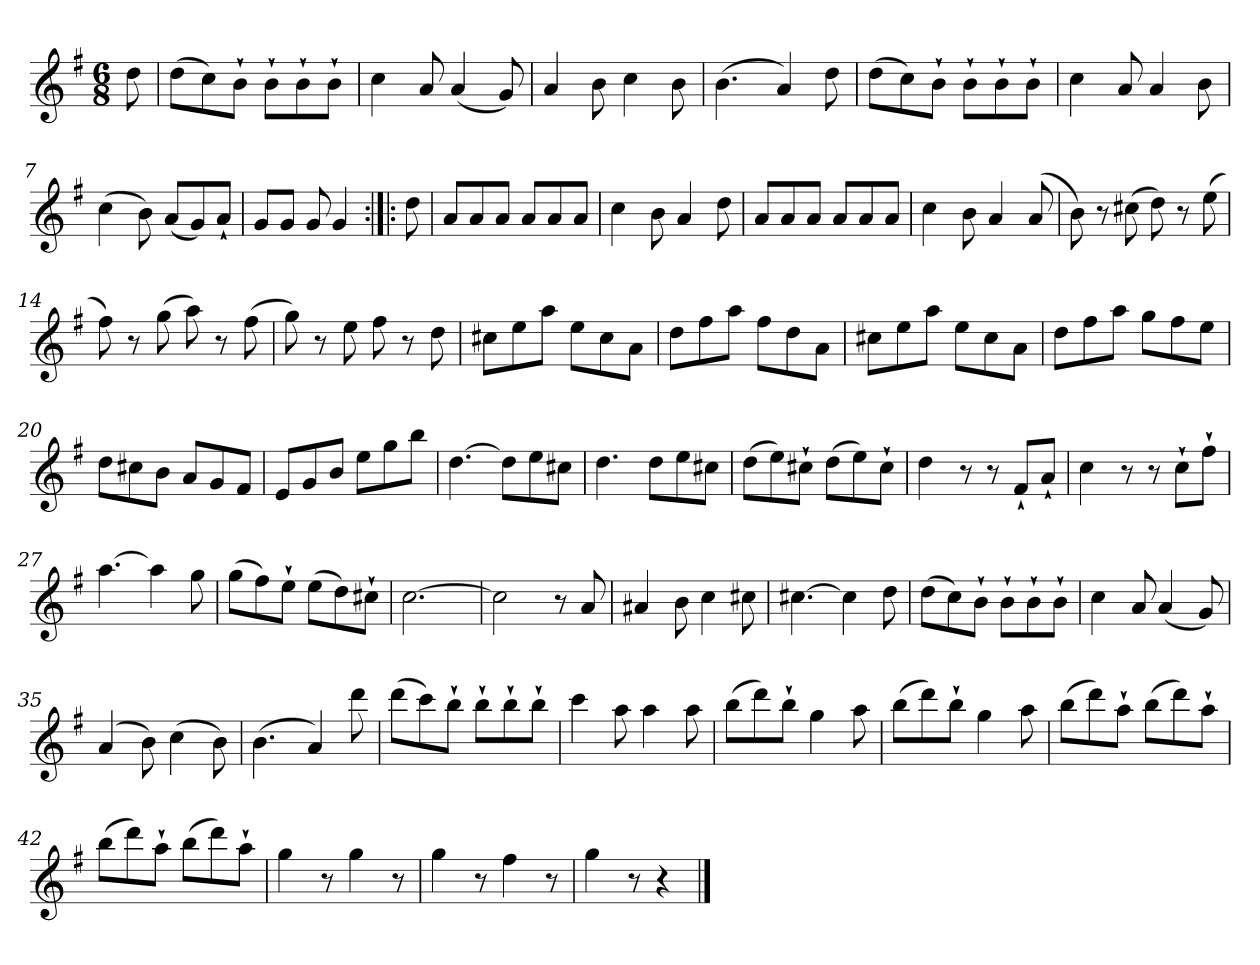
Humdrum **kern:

**kern
*part1
*staff1
*clefG2
*k[f#]
*G:
*M6/8
*MM120
=
8dd
=1
(8dd\L
8cc\)
8b`\J
8b`\L
8b`\
8b`\J
=2
4cc
8a
(4a
8g)
=3
4a
8b
4cc
8b
=4
(4.b
4a)
8dd
=5
(8dd\L
8cc\)
8b`\J
8b`\L
8b`\
8b`\J
=6
4cc
8a
4a
8b
=7
(4cc
8b)
(8a/L
8g/)
8a`/J
=8
8g/L
8g/J
8g
4g
=:|!|:
8dd
=9
8a/L
8a/
8a/J
8a/L
8a/
8a/J
=10
4cc
8b
4a
8dd
=11
8a/L
8a/
8a/J
8a/L
8a/
8a/J
=12
4cc
8b
4a
(8a
=13
8b)
8r
(8cc#X
8dd)
8r
(8ee
=14
8ff#)
8r
(8gg
8aa)
8r
(8ff#
=15
8gg)
8r
8ee
8ff#
8r
8dd
=16
8cc#X\L
8ee\
8aa\J
8ee\L
8cc#\
8a\J
=17
8dd\L
8ff#\
8aa\J
8ff#\L
8dd\
8a\J
=18
8cc#X\L
8ee\
8aa\J
8ee\L
8cc#\
8a\J
=19
8dd\L
8ff#\
8aa\J
8gg\L
8ff#\
8ee\J
=20
8dd\L
8cc#X\
8b\J
8a/L
8g/
8f#/J
=21
8e/L
8g/
8b/J
8ee\L
8gg\
8bb\J
=22
[4.dd
8dd\L]
8ee\
8cc#X\J
=23
4.dd
8dd\L
8ee\
8cc#X\J
=24
(8dd\L
8ee\)
8cc#X`\J
(8dd\L
8ee\)
8cc#`\J
=25
4dd
8r
8r
8f#`/L
8a`/J
=26
4cc
8r
8r
8cc`\L
8ff#`\J
=27
[4.aa
4aa]
8gg
=28
(8gg\L
8ff#\)
8ee`\J
(8ee\L
8dd\)
8cc#X`\J
=29
[2.cc
=30
2cc]
8r
8a
=31
4a#X
8b
4cc
8cc#X
=32
[4.cc#X
4cc#]
8dd
=33
(8dd\L
8cc\)
8b`\J
8b`\L
8b`\
8b`\J
=34
4cc
8a
(4a
8g)
=35
(4a
8b)
(4cc
8b)
=36
(4.b
4a)
8ddd
=37
(8ddd\L
8ccc\)
8bb`\J
8bb`\L
8bb`\
8bb`\J
=38
4ccc
8aa
4aa
8aa
=39
(8bb\L
8ddd\)
8bb`\J
4gg
8aa
=40
(8bb\L
8ddd\)
8bb`\J
4gg
8aa
=41
(8bb\L
8ddd\)
8aa`\J
(8bb\L
8ddd\)
8aa`\J
=42
(8bb\L
8ddd\)
8aa`\J
(8bb\L
8ddd\)
8aa`\J
=43
4gg
8r
4gg
8r
=44
4gg
8r
4ff#
8r
=45
4gg
8r
4r
==
*-
